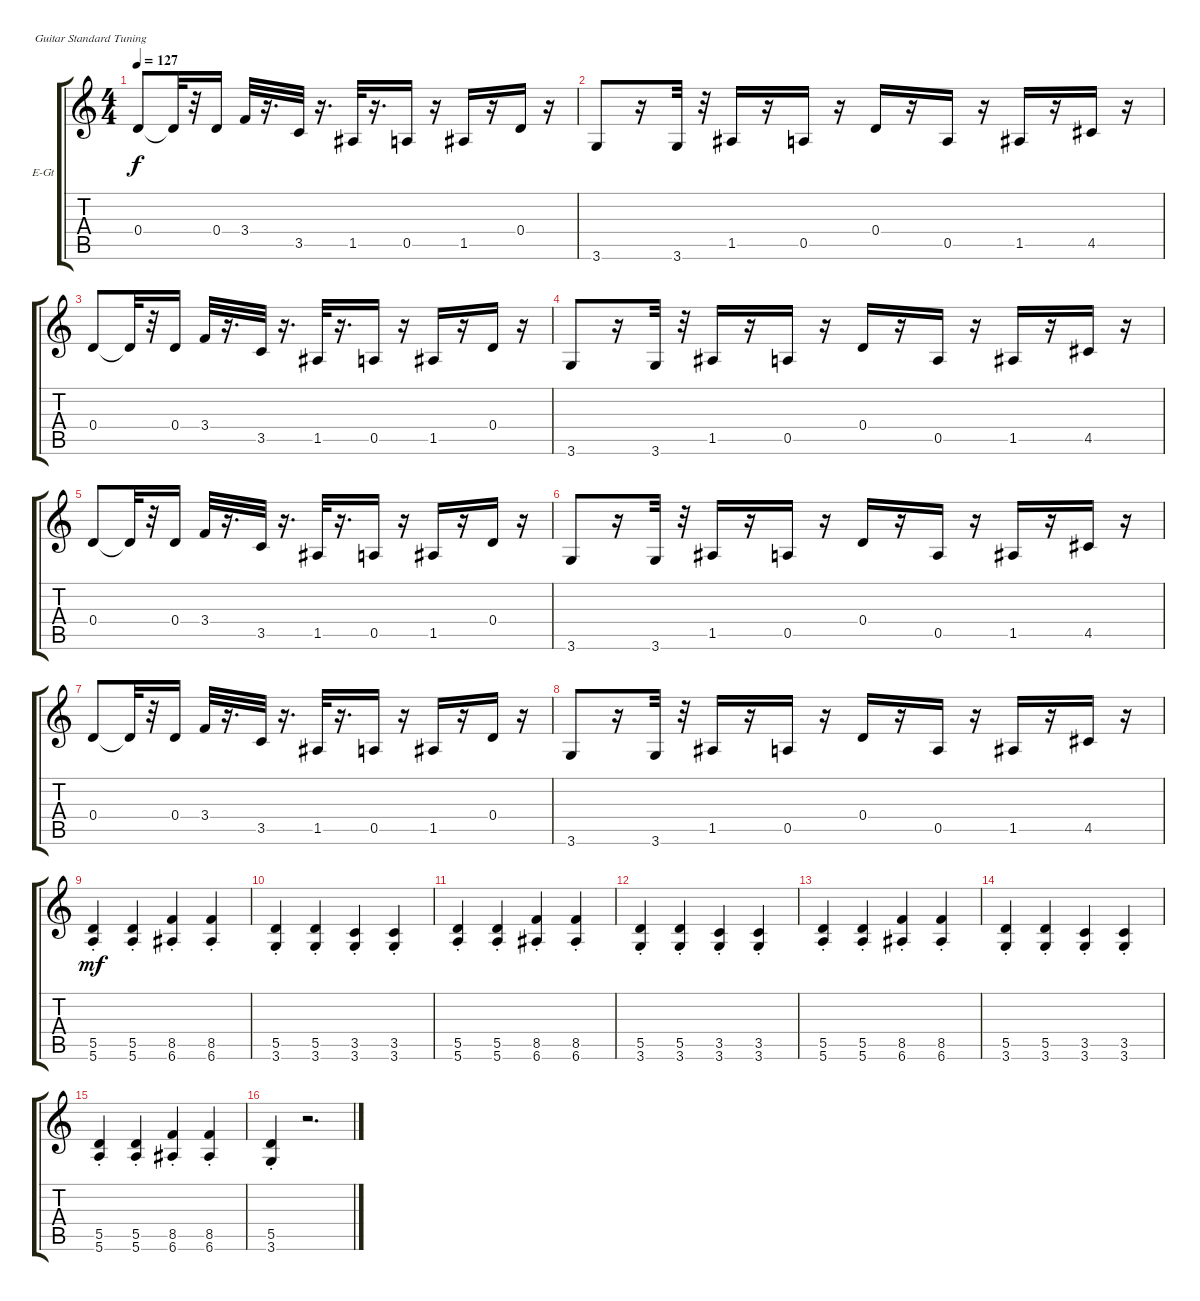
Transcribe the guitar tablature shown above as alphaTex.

\defaultSystemsLayout 4
\bracketExtendMode groupsimilarinstruments
\firstSystemTrackNameOrientation horizontal
\otherSystemsTrackNameOrientation horizontal
\track ("Г. Каспарян" "E-Gt") {instrument electricguitarclean}
\staff {score tabs}
\tuning (E4 B3 G3 D3 A2 E2)
\ts (4 4)
\tempo 127
\clef g2
\ks c
0.4.8{dy f} 0.4{t}.32 r.32 0.4.16 3.4.32 r.16{d} 3.5.32 r.16{d} 1.5.32 r.16{d} 0.5.16 r.16 1.5.16 r.16 0.4.16 r.16 |
3.6.8 r.16 3.6.32 r.32 1.5.16 r.16 0.5.16 r.16 0.4.16 r.16 0.5.16 r.16 1.5.16 r.16 4.5.16 r.16 |
0.4.8 0.4{t}.32 r.32 0.4.16 3.4.32 r.16{d} 3.5.32 r.16{d} 1.5.32 r.16{d} 0.5.16 r.16 1.5.16 r.16 0.4.16 r.16 |
3.6.8 r.16 3.6.32 r.32 1.5.16 r.16 0.5.16 r.16 0.4.16 r.16 0.5.16 r.16 1.5.16 r.16 4.5.16 r.16 |
0.4.8 0.4{t}.32 r.32 0.4.16 3.4.32 r.16{d} 3.5.32 r.16{d} 1.5.32 r.16{d} 0.5.16 r.16 1.5.16 r.16 0.4.16 r.16 |
3.6.8 r.16 3.6.32 r.32 1.5.16 r.16 0.5.16 r.16 0.4.16 r.16 0.5.16 r.16 1.5.16 r.16 4.5.16 r.16 |
0.4.8 0.4{t}.32 r.32 0.4.16 3.4.32 r.16{d} 3.5.32 r.16{d} 1.5.32 r.16{d} 0.5.16 r.16 1.5.16 r.16 0.4.16 r.16 |
3.6.8 r.16 3.6.32 r.32 1.5.16 r.16 0.5.16 r.16 0.4.16 r.16 0.5.16 r.16 1.5.16 r.16 4.5.16 r.16 |
(5.6{st} 5.5{st}).4{dy mf} (5.5{st} 5.6{st}).4 (8.5{st} 6.6{st}).4 (6.6{st} 8.5{st}).4 |
(3.6{st} 5.5{st}).4 (3.6{st} 5.5{st}).4 (3.6{st} 3.5{st}).4 (3.6{st} 3.5{st}).4 |
(5.6{st} 5.5{st}).4 (5.5{st} 5.6{st}).4 (8.5{st} 6.6{st}).4 (6.6{st} 8.5{st}).4 |
(3.6{st} 5.5{st}).4 (3.6{st} 5.5{st}).4 (3.6{st} 3.5{st}).4 (3.6{st} 3.5{st}).4 |
(5.6{st} 5.5{st}).4 (5.5{st} 5.6{st}).4 (8.5{st} 6.6{st}).4 (6.6{st} 8.5{st}).4 |
(3.6{st} 5.5{st}).4 (3.6{st} 5.5{st}).4 (3.6{st} 3.5{st}).4 (3.6{st} 3.5{st}).4 |
(5.6{st} 5.5{st}).4 (5.5{st} 5.6{st}).4 (8.5{st} 6.6{st}).4 (6.6{st} 8.5{st}).4 |
(3.6{st} 5.5{st}).4 r.2{d}
